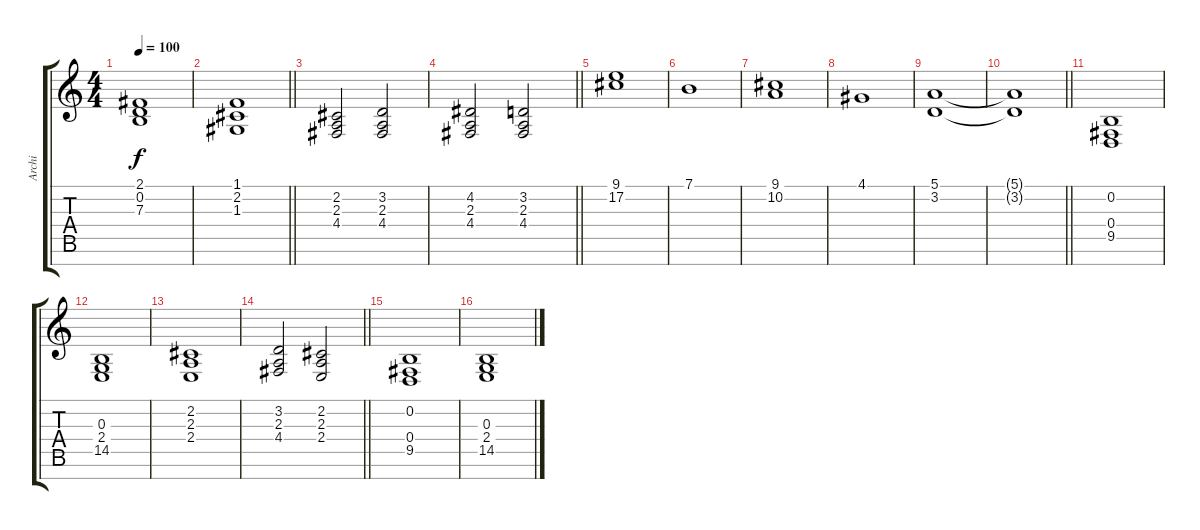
\track ("Archi" "Archi") {instrument stringensemble1}
\staff {score tabs}
\tuning (E4 B3 G3 D3 A2 E2 B1) {hide}
\ts (4 4)
\tempo 100
\clef g2
\ks c
(2.1 0.2 7.3).1{dy f} |
\barLineRight lightlight
(1.1 2.2 1.3).1 |
(2.2 2.3 4.4).2 (3.2 2.3 4.4).2 |
\barLineRight lightlight
(4.2 2.3 4.4).2 (3.2 2.3 4.4).2 |
(9.1 17.2).1 |
7.1.1 |
(9.1 10.2).1 |
4.1.1 |
(5.1 3.2).1 |
\barLineRight lightlight
(5.1{t} 3.2{t}).1 |
(0.2 0.4 9.5).1 |
(0.3 2.4 14.5).1 |
(2.2 2.3 2.4).1 |
\barLineRight lightlight
(3.2 2.3 4.4).2 (2.2 2.3 2.4).2 |
(0.2 0.4 9.5).1 |
(0.3 2.4 14.5).1
